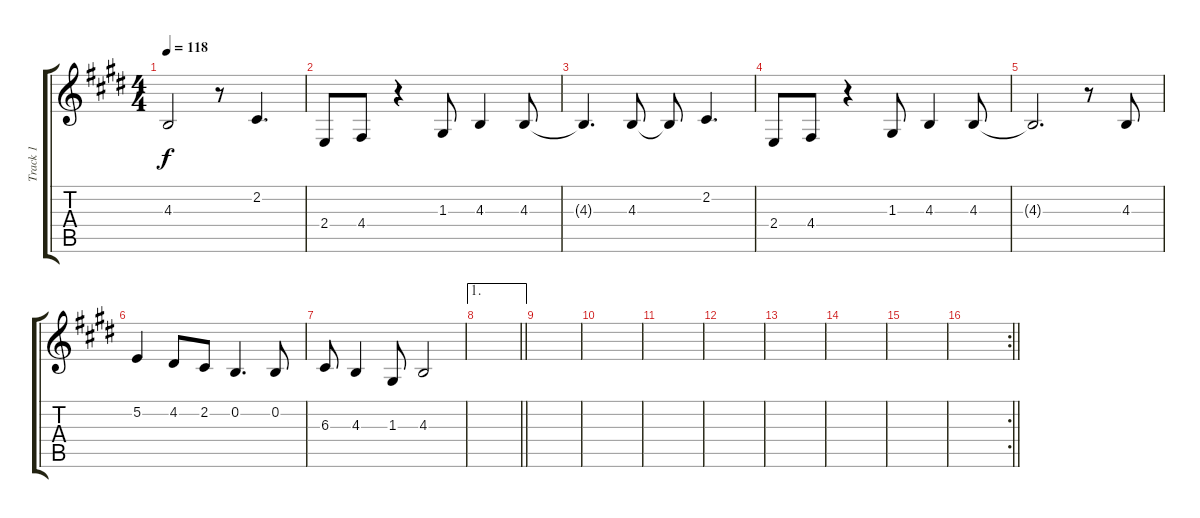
\track ("Track 1" "Track 1") {instrument clarinet}
\staff {score tabs}
\tuning (E4 B3 G3 D3 A2 E2) {hide}
\ts (4 4)
\tempo 118
\clef g2
\ks e
4.3{t}.2{dy f} r.8 2.2.4{d} |
2.4.8 4.4.8 r.4 1.3.8 4.3.4 4.3.8 |
4.3{t}.4{d} 4.3.8 4.3{t}.8 2.2.4{d} |
2.4.8 4.4.8 r.4 1.3.8 4.3.4 4.3.8 |
4.3{t}.2{d} r.8 4.3.8 |
5.2.4 4.2.8 2.2.8 0.2.4{d} 0.2.8 |
6.3.8 4.3.4 1.3.8 4.3.2 |
\ae 1
\barLineRight lightlight
|
|
|
|
|
|
|
|
\rc 2
\barLineRight lightlight
